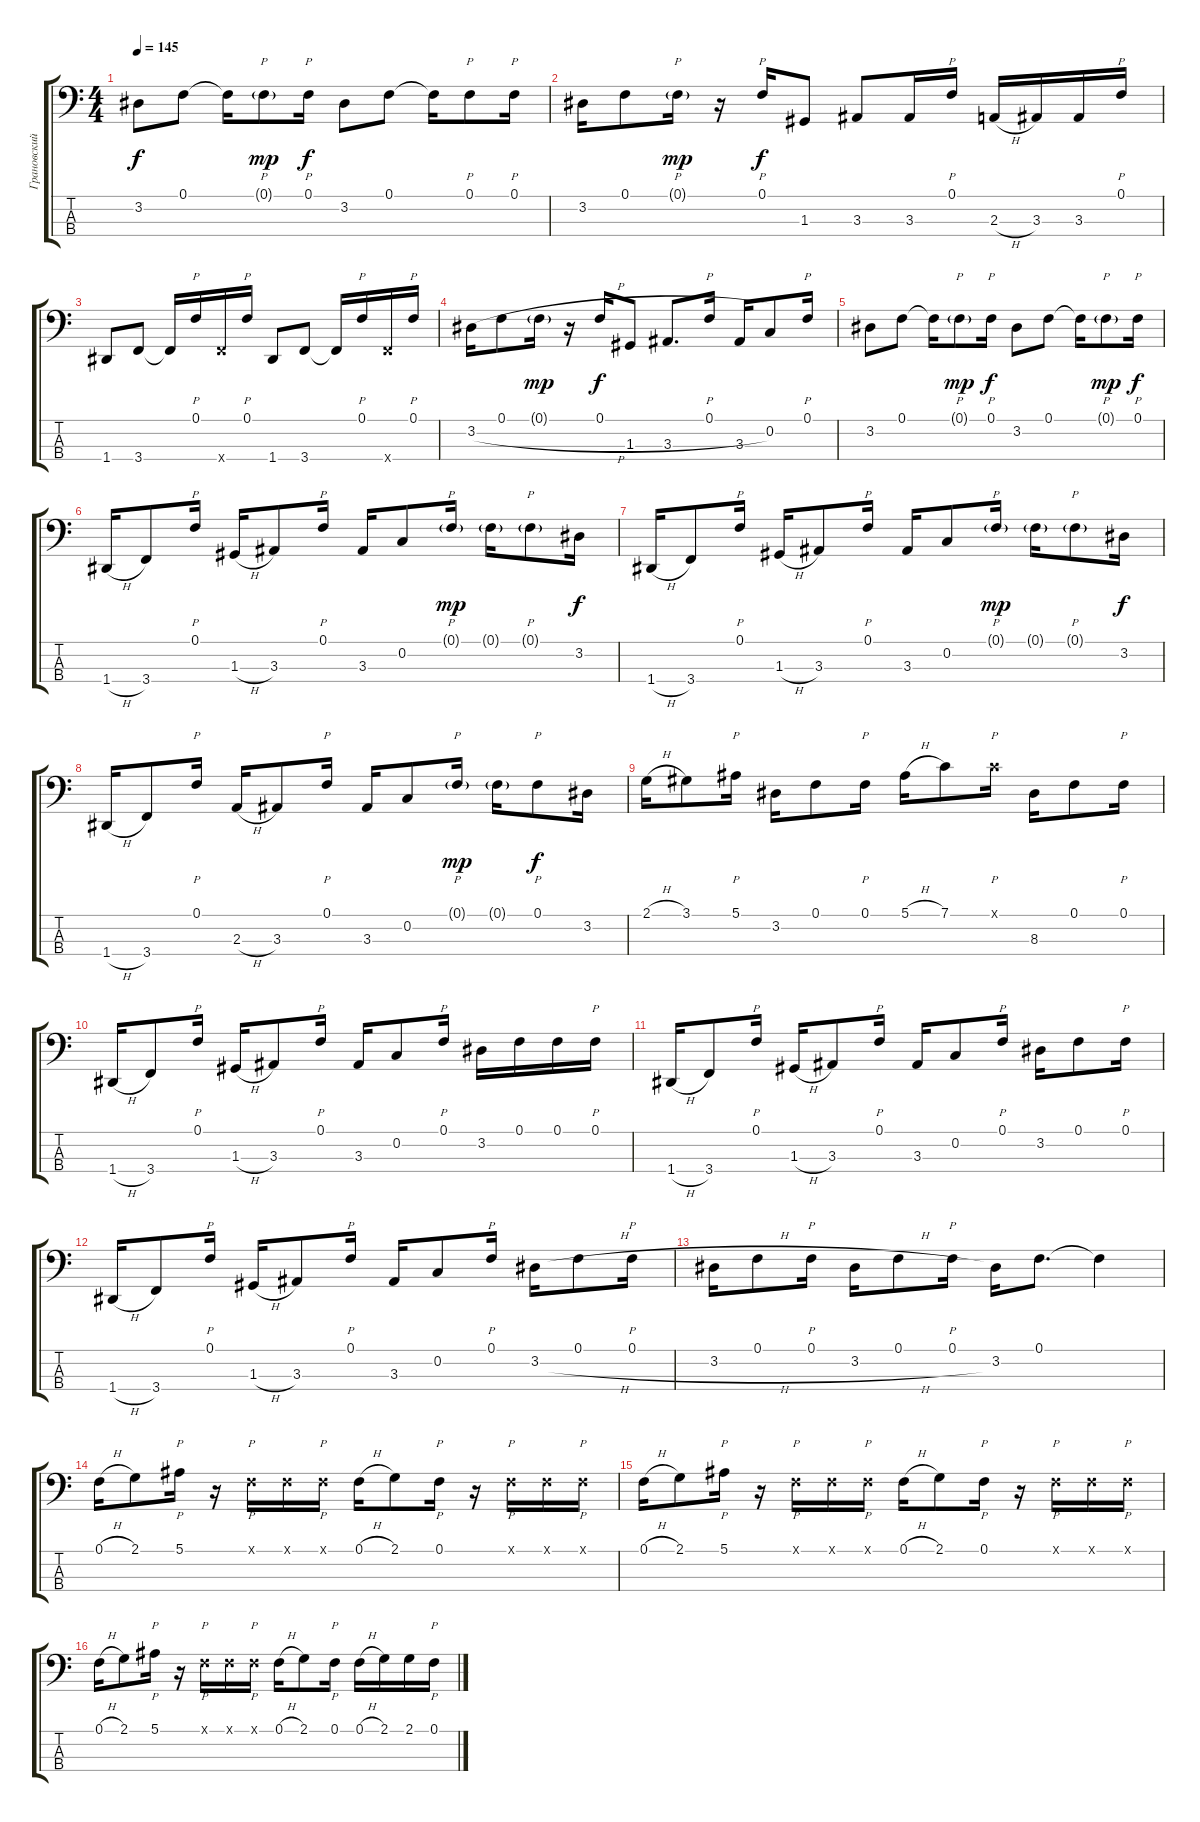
\track ("Грановский" "Грановский") {instrument electricbassfinger}
\staff {score tabs}
\tuning (F2 C2 G1 D1) {hide}
\ts (4 4)
\tempo 145
\clef f4
\ks c
3.2.8{dy f} 0.1.8 0.1{t}.16 0.1{g}.8{p dy mp} 0.1.16{p dy f} 3.2.8 0.1.8 0.1{t}.16 0.1.8{p} 0.1.16{p} |
3.2.16 0.1.8 0.1{g}.16{p dy mp} r.16 0.1.16{p dy f} 1.3.8 3.3.8 3.3.16 0.1.16{p} 2.3{h}.16 3.3.16 3.3.16 0.1.16{p} |
1.4.8 3.4.8 3.4{t}.16 0.1.16{p} 3.4{x}.16 0.1.16{p} 1.4.8 3.4.8 3.4{t}.16 0.1.16{p} 3.4{x}.16 0.1.16{p} |
3.2{h}.16 0.1.8 0.1{g}.16{dy mp} r.16 0.1.16{dy f} 1.3.8 3.3.8{d} 0.1.16{p} 3.3.16 0.2.8 0.1.16{p} |
3.2.8 0.1.8 0.1{t}.16 0.1{g}.8{p dy mp} 0.1.16{p dy f} 3.2.8 0.1.8 0.1{t}.16 0.1{g}.8{p dy mp} 0.1.16{p dy f} |
1.4{h}.16 3.4.8 0.1.16{p} 1.3{h}.16 3.3.8 0.1.16{p} 3.3.16 0.2.8 0.1{g}.16{p dy mp} 0.1{g}.16 0.1{g}.8{p} 3.2.16{dy f} |
1.4{h}.16 3.4.8 0.1.16{p} 1.3{h}.16 3.3.8 0.1.16{p} 3.3.16 0.2.8 0.1{g}.16{p dy mp} 0.1{g}.16 0.1{g}.8{p} 3.2.16{dy f} |
1.4{h}.16 3.4.8 0.1.16{p} 2.3{h}.16 3.3.8 0.1.16{p} 3.3.16 0.2.8 0.1{g}.16{p dy mp} 0.1{g}.16 0.1.8{p dy f} 3.2.16 |
2.1{h}.16 3.1.8 5.1.16{p} 3.2.16 0.1.8 0.1.16{p} 5.1{h}.16 7.1.8 7.1{x}.16{p} 8.3.16 0.1.8 0.1.16{p} |
1.4{h}.16 3.4.8 0.1.16{p} 1.3{h}.16 3.3.8 0.1.16{p} 3.3.16 0.2.8 0.1.16{p} 3.2.16 0.1.16 0.1.16 0.1.16{p} |
1.4{h}.16 3.4.8 0.1.16{p} 1.3{h}.16 3.3.8 0.1.16{p} 3.3.16 0.2.8 0.1.16{p} 3.2.16 0.1.8 0.1.16{p} |
1.4{h}.16 3.4.8 0.1.16{p} 1.3{h}.16 3.3.8 0.1.16{p} 3.3.16 0.2.8 0.1.16{p} 3.2{h}.16 0.1.8 0.1.16{p} |
3.2{h}.16 0.1.8 0.1.16{p} 3.2{h}.16 0.1.8 0.1.16{p} 3.2.16 0.1.8{d} 0.1{t}.4 |
0.1{h}.16 2.1.8 5.1.16{p} r.16 0.1{x}.16{p} 0.1{x}.16 0.1{x}.16{p} 0.1{h}.16 2.1.8 0.1.16{p} r.16 0.1{x}.16{p} 0.1{x}.16 0.1{x}.16{p} |
0.1{h}.16 2.1.8 5.1.16{p} r.16 0.1{x}.16{p} 0.1{x}.16 0.1{x}.16{p} 0.1{h}.16 2.1.8 0.1.16{p} r.16 0.1{x}.16{p} 0.1{x}.16 0.1{x}.16{p} |
0.1{h}.16 2.1.8 5.1.16{p} r.16 0.1{x}.16{p} 0.1{x}.16 0.1{x}.16{p} 0.1{h}.16 2.1.8 0.1.16{p} 0.1{h}.16 2.1.16 2.1.16 0.1.16{p}
